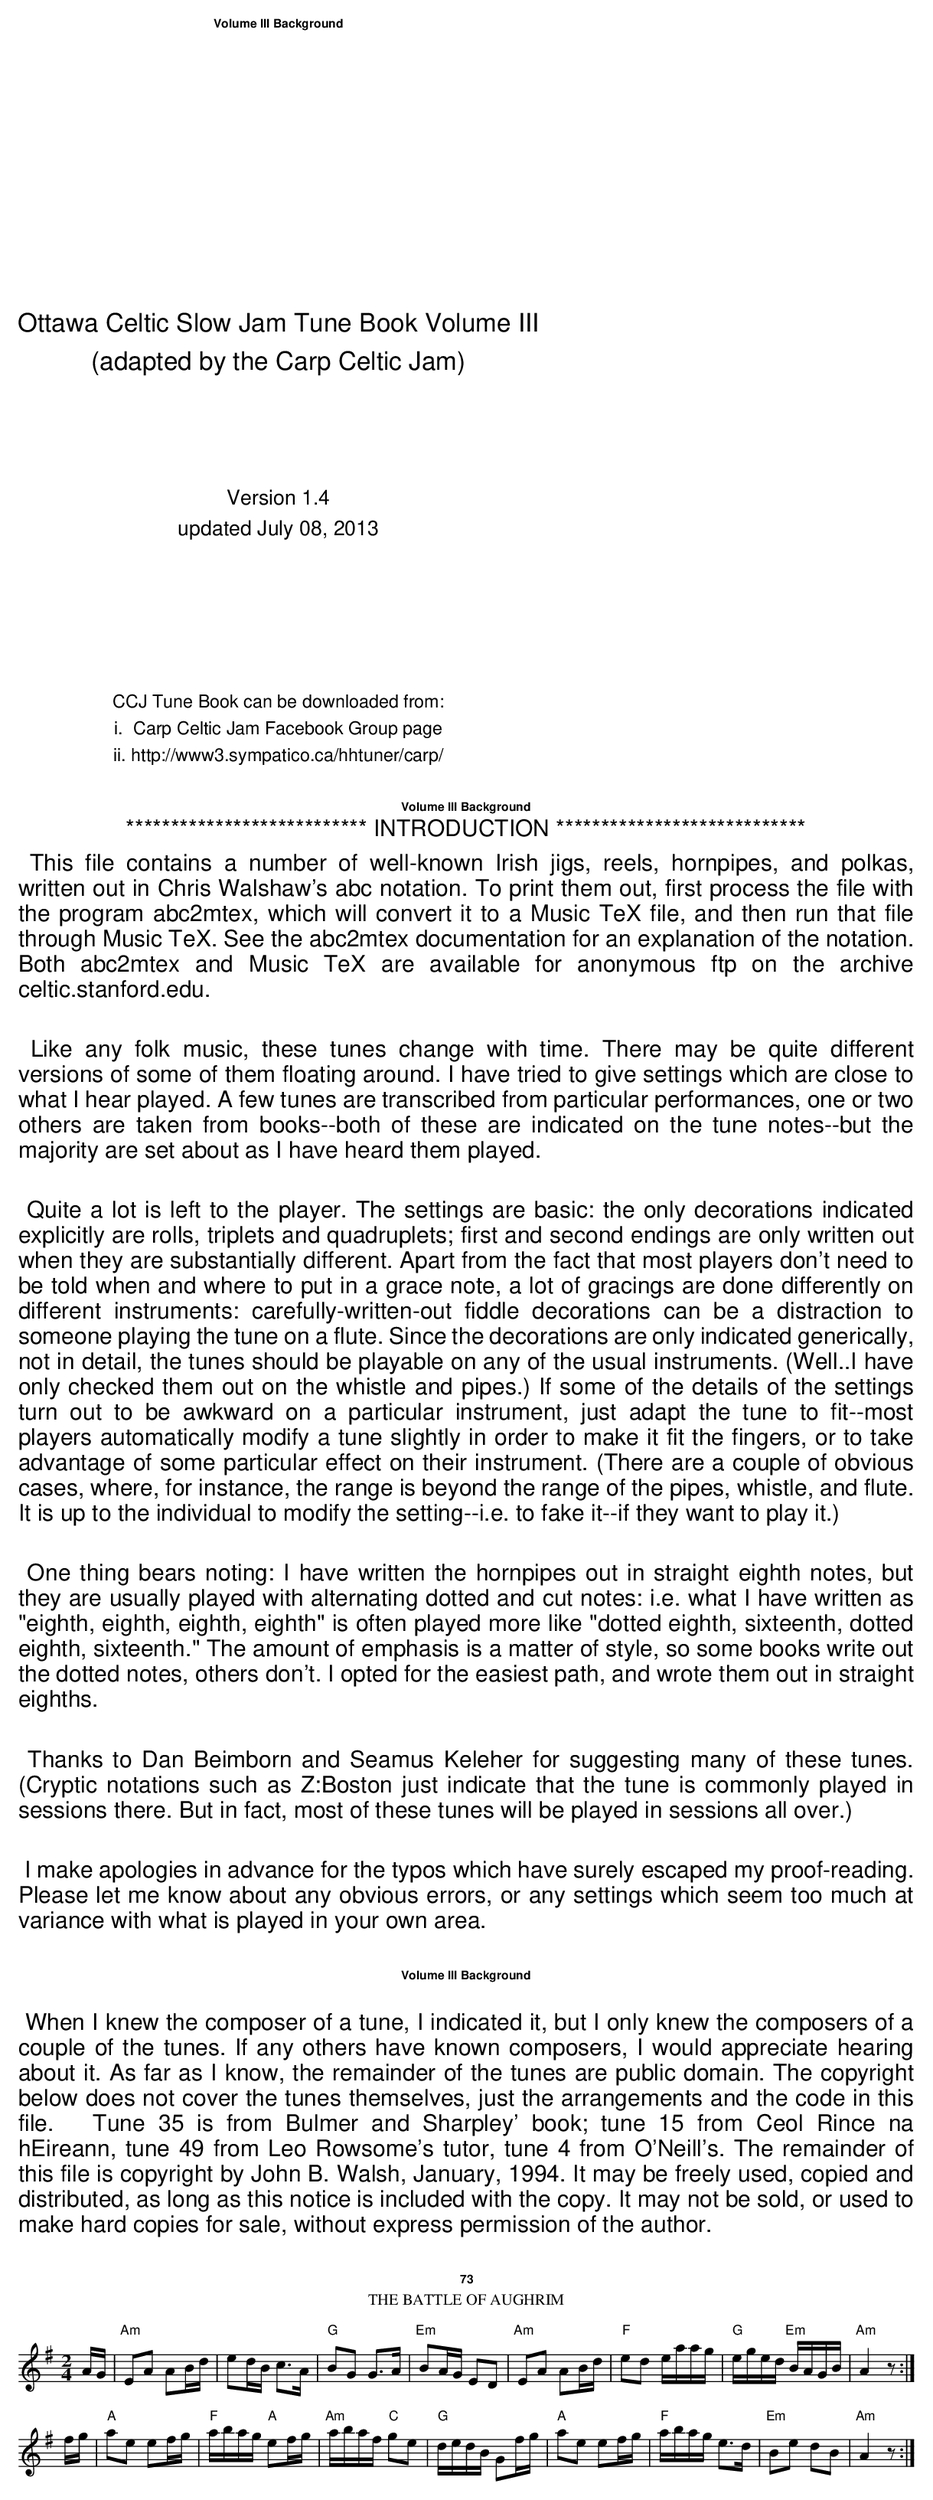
X:1
T:Battle of Aughrim, The
E:10
M:2/4
K:Ador
Q:1/4=60
AG|"Am"E2A2 A2Bd|e2dB c3A|"G"B2G2 G3A|"Em"B2AG E2D2|\
"Am"E2A2 A2Bd|"F"e2d2 eaag|"G"eged "Em"BAGB|"Am"A4 z2:|
fg|"A"a2e2 e2fg|"F"abag "A"e2fg|"Am"abaf "C"g2e2|"G"dedB G2fg|\
"A"a2e2 e2fg|"F"abag e3d|"Em"B2e2 d2B2|"Am"A4 z2:|
